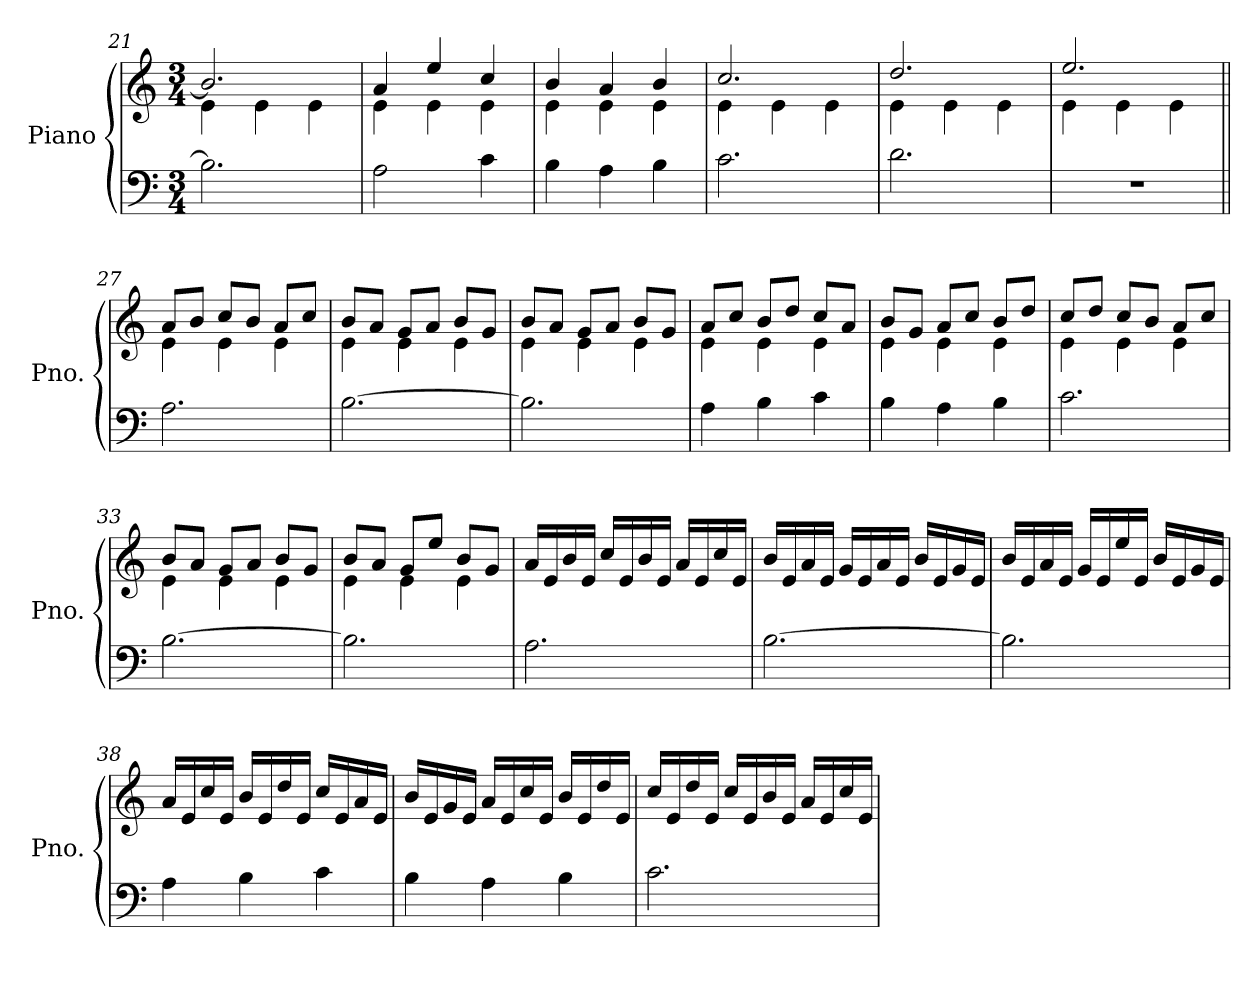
**kern	**kern
*part1	*part1
*staff2	*staff1
*I"Piano	*
*I'Pno.	*
*clefF4	*clefG2
*k[]	*k[]
*M3/4	*M3/4
=21	=21
*	*^
2.B\]	2.b/]	4e\
.	.	4e\
.	.	4e\
=22	=22	=22
2A\	4a/	4e\
.	4ee/	4e\
4c\	4cc/	4e\
=23	=23	=23
4B\	4b/	4e\
4A\	4a/	4e\
4B\	4b/	4e\
=24	=24	=24
2.c\	2.cc/	4e\
.	.	4e\
.	.	4e\
=25	=25	=25
2.d\	2.dd/	4e\
.	.	4e\
.	.	4e\
=26	=26	=26
2.r	2.ee/	4e\
.	.	4e\
.	.	4e\
=27||	=27||	=27||
2.A\	8a/L	4e\
.	8b/J	.
.	8cc/L	4e\
.	8b/J	.
.	8a/L	4e\
.	8cc/J	.
=28	=28	=28
[2.B\	8b/L	4e\
.	8a/J	.
.	8g/L	4e\
.	8a/J	.
.	8b/L	4e\
.	8g/J	.
=29	=29	=29
2.B\]	8b/L	4e\
.	8a/J	.
.	8g/L	4e\
.	8a/J	.
.	8b/L	4e\
.	8g/J	.
=30	=30	=30
4A\	8a/L	4e\
.	8cc/J	.
4B\	8b/L	4e\
.	8dd/J	.
4c\	8cc/L	4e\
.	8a/J	.
=31	=31	=31
4B\	8b/L	4e\
.	8g/J	.
4A\	8a/L	4e\
.	8cc/J	.
4B\	8b/L	4e\
.	8dd/J	.
=32	=32	=32
2.c\	8cc/L	4e\
.	8dd/J	.
.	8cc/L	4e\
.	8b/J	.
.	8a/L	4e\
.	8cc/J	.
=33	=33	=33
[2.B\	8b/L	4e\
.	8a/J	.
.	8g/L	4e\
.	8a/J	.
.	8b/L	4e\
.	8g/J	.
=34	=34	=34
2.B\]	8b/L	4e\
.	8a/J	.
.	8g/L	4e\
.	8ee/J	.
.	8b/L	4e\
.	8g/J	.
*	*v	*v
=35	=35
2.A\	16a/LL
.	16e/
.	16b/
.	16e/JJ
.	16cc/LL
.	16e/
.	16b/
.	16e/JJ
.	16a/LL
.	16e/
.	16cc/
.	16e/JJ
=36	=36
[2.B\	16b/LL
.	16e/
.	16a/
.	16e/JJ
.	16g/LL
.	16e/
.	16a/
.	16e/JJ
.	16b/LL
.	16e/
.	16g/
.	16e/JJ
=37	=37
2.B\]	16b/LL
.	16e/
.	16a/
.	16e/JJ
.	16g/LL
.	16e/
.	16ee/
.	16e/JJ
.	16b/LL
.	16e/
.	16g/
.	16e/JJ
=38	=38
4A\	16a/LL
.	16e/
.	16cc/
.	16e/JJ
4B\	16b/LL
.	16e/
.	16dd/
.	16e/JJ
4c\	16cc/LL
.	16e/
.	16a/
.	16e/JJ
=39	=39
4B\	16b/LL
.	16e/
.	16g/
.	16e/JJ
4A\	16a/LL
.	16e/
.	16cc/
.	16e/JJ
4B\	16b/LL
.	16e/
.	16dd/
.	16e/JJ
=40	=40
2.c\	16cc/LL
.	16e/
.	16dd/
.	16e/JJ
.	16cc/LL
.	16e/
.	16b/
.	16e/JJ
.	16a/LL
.	16e/
.	16cc/
.	16e/JJ
=	=
*-	*-
